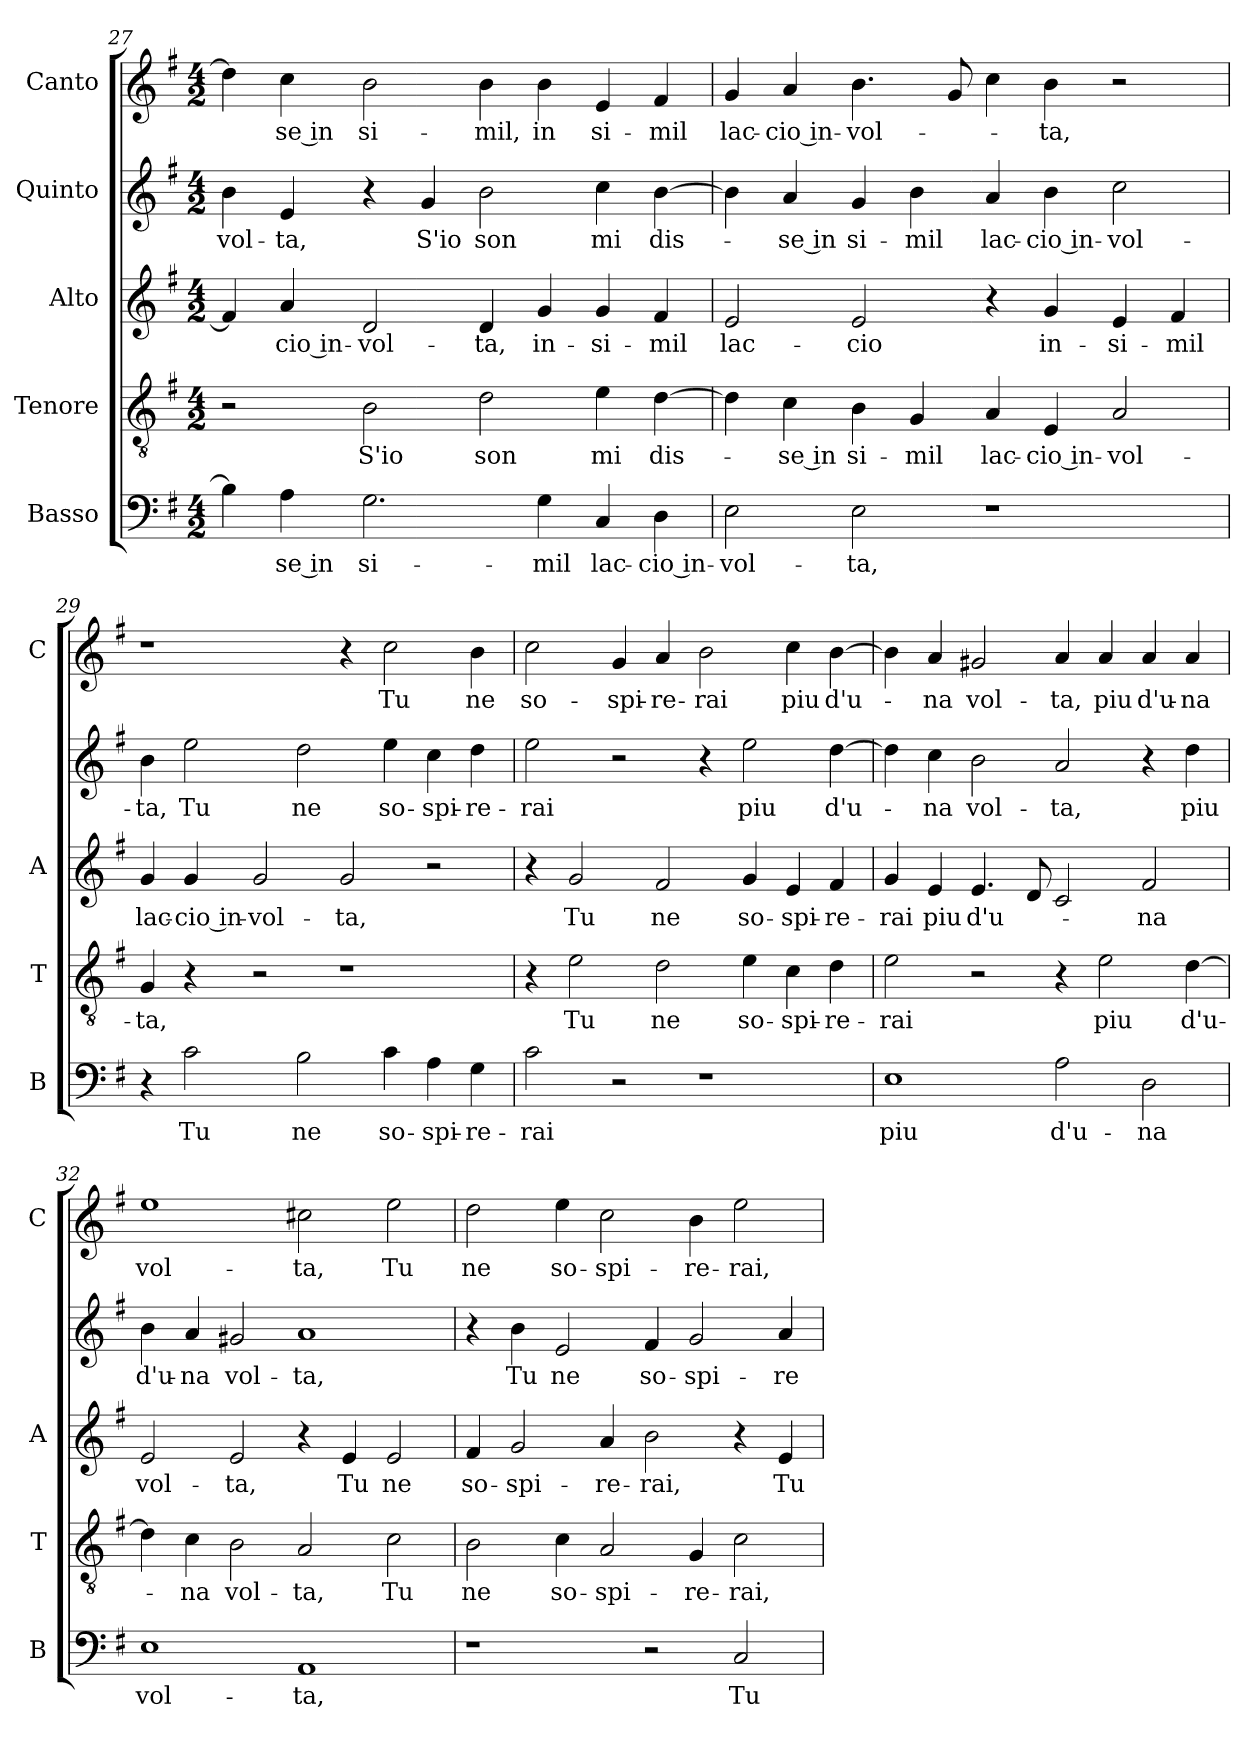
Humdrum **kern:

**kern	**text	**kern	**text	**kern	**text	**kern	**text	**kern	**text
*part5	*part5	*part4	*part4	*part3	*part3	*part2	*part2	*part1	*part1
*staff5	*staff5	*staff4	*staff4	*staff3	*staff3	*staff2	*staff2	*staff1	*staff1
*I"Basso	*	*I"Tenore	*	*I"Alto	*	*I"Quinto	*	*I"Canto	*
*I'B	*	*I'T	*	*I'A	*	*	*	*I'C	*
*clefF4	*	*clefGv2	*	*clefG2	*	*clefG2	*	*clefG2	*
*k[f#]	*	*k[f#]	*	*k[f#]	*	*k[f#]	*	*k[f#]	*
*G:	*	*G:	*	*G:	*	*G:	*	*G:	*
*M4/2	*	*M4/2	*	*M4/2	*	*M4/2	*	*M4/2	*
=27	=27	=27	=27	=27	=27	=27	=27	=27	=27
!	!	!	!	!	!	!	!LO:LY:b	!	!
4B\]	.	2r	.	4f#/]	.	4b\	-vol-	4dd\]	.
!	!LO:LY:b	!	!	!	!LO:LY:b	!	!LO:LY:b	!	!LO:LY:b
4A\	-se in	.	.	4a/	-cio in-	4e/	-ta,	4cc\	-se in
!	!LO:LY:b	!	!LO:LY:b	!	!LO:LY:b	!	!	!	!LO:LY:b
2.G\	si-	2B\	S'io	2d/	-vol-	4r	.	2b\	si-
!	!	!	!	!	!	!	!LO:LY:b	!	!
.	.	.	.	.	.	4g/	S'io	.	.
!	!	!	!LO:LY:b	!	!LO:LY:b	!	!LO:LY:b	!	!LO:LY:b
.	.	2d\	son	4d/	-ta,	2b\	son	4b\	-mil,
!	!LO:LY:b	!	!	!	!LO:LY:b	!	!	!	!LO:LY:b
4G\	-mil	.	.	4g/	in-	.	.	4b\	in
!	!LO:LY:b	!	!LO:LY:b	!	!LO:LY:b	!	!LO:LY:b	!	!LO:LY:b
4C/	lac-	4e\	mi	4g/	-si-	4cc\	mi	4e/	si-
!	!LO:LY:b	!	!LO:LY:b	!	!LO:LY:b	!	!LO:LY:b	!	!LO:LY:b
4D\	-cio in-	[4d\	dis-	4f#/	-mil	[4b\	dis-	4f#/	-mil
!!LO:PB:g=z
=28	=28	=28	=28	=28	=28	=28	=28	=28	=28
!	!LO:LY:b	!	!	!	!LO:LY:b	!	!	!	!LO:LY:b
2E\	-vol-	4d\]	.	2e/	lac-	4b\]	.	4g/	lac-
!	!	!	!LO:LY:b	!	!	!	!LO:LY:b	!	!LO:LY:b
.	.	4c\	-se in	.	.	4a/	-se in	4a/	-cio in-
!	!LO:LY:b	!	!LO:LY:b	!	!LO:LY:b	!	!LO:LY:b	!	!LO:LY:b
2E\	-ta,	4B\	si-	2e/	-cio	4g/	si-	4.b\	-vol-
!	!	!	!LO:LY:b	!	!	!	!LO:LY:b	!	!
.	.	4G/	-mil	.	.	4b\	-mil	.	.
.	.	.	.	.	.	.	.	8g/	.
!	!	!	!LO:LY:b	!	!	!	!LO:LY:b	!	!
1r	.	4A/	lac-	4r	.	4a/	lac-	4cc\	.
!	!	!	!LO:LY:b	!	!LO:LY:b	!	!LO:LY:b	!	!LO:LY:b
.	.	4E/	-cio in-	4g/	in-	4b\	-cio in-	4b\	-ta,
!	!	!	!LO:LY:b	!	!LO:LY:b	!	!LO:LY:b	!	!
.	.	2A/	-vol-	4e/	-si-	2cc\	-vol-	2r	.
!	!	!	!	!	!LO:LY:b	!	!	!	!
.	.	.	.	4f#/	-mil	.	.	.	.
=29	=29	=29	=29	=29	=29	=29	=29	=29	=29
!	!	!	!LO:LY:b	!	!LO:LY:b	!	!LO:LY:b	!	!
4r	.	4G/	-ta,	4g/	lac-	4b\	-ta,	1r	.
!	!LO:LY:b	!	!	!	!LO:LY:b	!	!LO:LY:b	!	!
2c\	Tu	4r	.	4g/	-cio in-	2ee\	Tu	.	.
!	!	!	!	!	!LO:LY:b	!	!	!	!
.	.	2r	.	2g/	-vol-	.	.	.	.
!	!LO:LY:b	!	!	!	!	!	!LO:LY:b	!	!
2B\	ne	.	.	.	.	2dd\	ne	.	.
!	!	!	!	!	!LO:LY:b	!	!	!	!
.	.	1r	.	2g/	-ta,	.	.	4r	.
!	!LO:LY:b	!	!	!	!	!	!LO:LY:b	!	!LO:LY:b
4c\	so-	.	.	.	.	4ee\	so-	2cc\	Tu
!	!LO:LY:b	!	!	!	!	!	!LO:LY:b	!	!
4A\	-spi-	.	.	2r	.	4cc\	-spi-	.	.
!	!LO:LY:b	!	!	!	!	!	!LO:LY:b	!	!LO:LY:b
4G\	-re-	.	.	.	.	4dd\	-re-	4b\	ne
=30	=30	=30	=30	=30	=30	=30	=30	=30	=30
!	!LO:LY:b	!	!	!	!	!	!LO:LY:b	!	!LO:LY:b
2c\	-rai	4r	.	4r	.	2ee\	-rai	2cc\	so-
!	!	!	!LO:LY:b	!	!LO:LY:b	!	!	!	!
.	.	2e\	Tu	2g/	Tu	.	.	.	.
!	!	!	!	!	!	!	!	!	!LO:LY:b
2r	.	.	.	.	.	2r	.	4g/	-spi-
!	!	!	!LO:LY:b	!	!LO:LY:b	!	!	!	!LO:LY:b
.	.	2d\	ne	2f#/	ne	.	.	4a/	-re-
!	!	!	!	!	!	!	!	!	!LO:LY:b
1r	.	.	.	.	.	4r	.	2b\	-rai
!	!	!	!LO:LY:b	!	!LO:LY:b	!	!LO:LY:b	!	!
.	.	4e\	so-	4g/	so-	2ee\	piu	.	.
!	!	!	!LO:LY:b	!	!LO:LY:b	!	!	!	!LO:LY:b
.	.	4c\	-spi-	4e/	-spi-	.	.	4cc\	piu
!	!	!	!LO:LY:b	!	!LO:LY:b	!	!LO:LY:b	!	!LO:LY:b
.	.	4d\	-re-	4f#/	-re-	[4dd\	d'u-	[4b\	d'u-
!!LO:LB:g=z
=31	=31	=31	=31	=31	=31	=31	=31	=31	=31
!	!LO:LY:b	!	!LO:LY:b	!	!LO:LY:b	!	!	!	!
1E	piu	2e\	-rai	4g/	-rai	4dd\]	.	4b\]	.
!	!	!	!	!	!LO:LY:b	!	!LO:LY:b	!	!LO:LY:b
.	.	.	.	4e/	piu	4cc\	-na	4a/	-na
!	!	!	!	!	!LO:LY:b	!	!LO:LY:b	!	!LO:LY:b
.	.	2r	.	4.e/	d'u-	2b\	vol-	2g#X/	vol-
.	.	.	.	8d/	.	.	.	.	.
!	!LO:LY:b	!	!	!	!	!	!LO:LY:b	!	!LO:LY:b
2A\	d'u-	4r	.	2c/	.	2a/	-ta,	4a/	-ta,
!	!	!	!LO:LY:b	!	!	!	!	!	!LO:LY:b
.	.	2e\	piu	.	.	.	.	4a/	piu
!	!LO:LY:b	!	!	!	!LO:LY:b	!	!	!	!LO:LY:b
2D\	-na	.	.	2f#/	-na	4r	.	4a/	d'u-
!	!	!	!LO:LY:b	!	!	!	!LO:LY:b	!	!LO:LY:b
.	.	[4d\	d'u-	.	.	4dd\	piu	4a/	-na
=32	=32	=32	=32	=32	=32	=32	=32	=32	=32
!	!LO:LY:b	!	!	!	!LO:LY:b	!	!LO:LY:b	!	!LO:LY:b
1E	vol-	4d\]	.	2e/	vol-	4b\	d'u-	1ee	vol-
!	!	!	!LO:LY:b	!	!	!	!LO:LY:b	!	!
.	.	4c\	-na	.	.	4a/	-na	.	.
!	!	!	!LO:LY:b	!	!LO:LY:b	!	!LO:LY:b	!	!
.	.	2B\	vol-	2e/	-ta,	2g#X/	vol-	.	.
!	!LO:LY:b	!	!LO:LY:b	!	!	!	!LO:LY:b	!	!LO:LY:b
1AA	-ta,	2A/	-ta,	4r	.	1a	-ta,	2cc#X\	-ta,
!	!	!	!	!	!LO:LY:b	!	!	!	!
.	.	.	.	4e/	Tu	.	.	.	.
!	!	!	!LO:LY:b	!	!LO:LY:b	!	!	!	!LO:LY:b
.	.	2c\	Tu	2e/	ne	.	.	2ee\	Tu
=33	=33	=33	=33	=33	=33	=33	=33	=33	=33
!	!	!	!LO:LY:b	!	!LO:LY:b	!	!	!	!LO:LY:b
1r	.	2B\	ne	4f#/	so-	4r	.	2dd\	ne
!	!	!	!	!	!LO:LY:b	!	!LO:LY:b	!	!
.	.	.	.	2g/	-spi-	4b\	Tu	.	.
!	!	!	!LO:LY:b	!	!	!	!LO:LY:b	!	!LO:LY:b
.	.	4c\	so-	.	.	2e/	ne	4ee\	so-
!	!	!	!LO:LY:b	!	!LO:LY:b	!	!	!	!LO:LY:b
.	.	2A/	-spi-	4a/	-re-	.	.	2cc\	-spi-
!	!	!	!	!	!LO:LY:b	!	!LO:LY:b	!	!
2r	.	.	.	2b\	-rai,	4f#/	so-	.	.
!	!	!	!LO:LY:b	!	!	!	!LO:LY:b	!	!LO:LY:b
.	.	4G/	-re-	.	.	2g/	-spi-	4b\	-re-
!	!LO:LY:b	!	!LO:LY:b	!	!	!	!	!	!LO:LY:b
2C/	Tu	2c\	-rai,	4r	.	.	.	2ee\	-rai,
!	!	!	!	!	!LO:LY:b	!	!LO:LY:b	!	!
.	.	.	.	4e/	Tu	4a/	-re-	.	.
=	=	=	=	=	=	=	=	=	=
*-	*-	*-	*-	*-	*-	*-	*-	*-	*-
